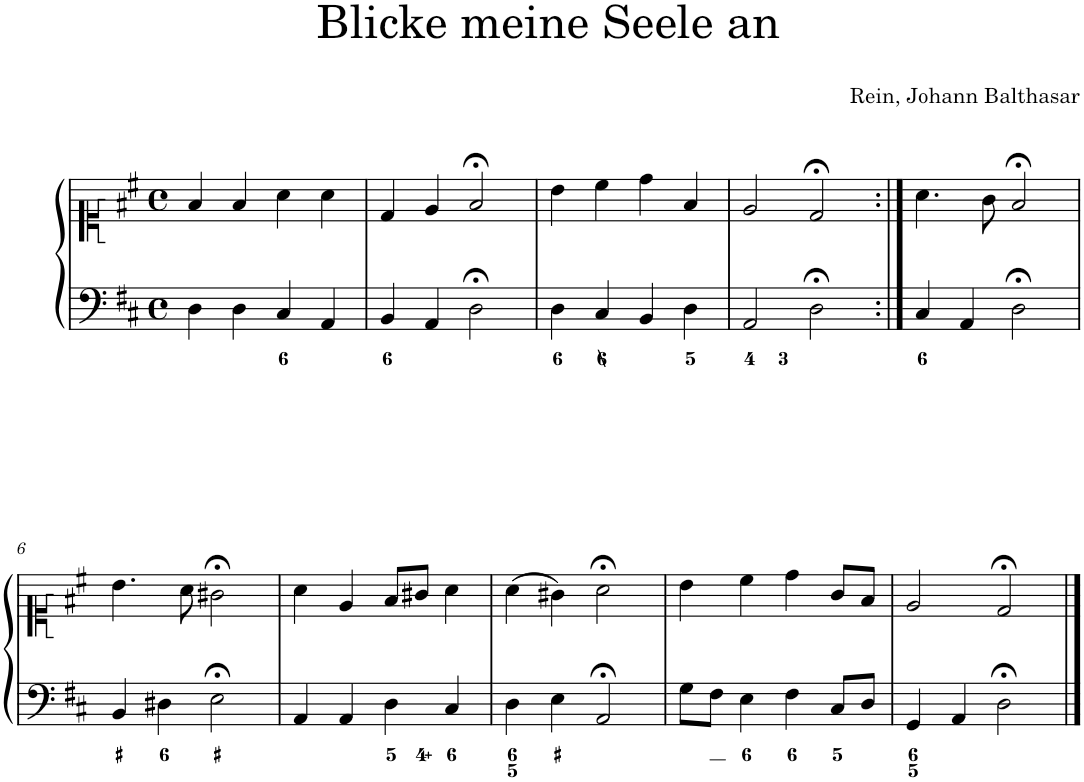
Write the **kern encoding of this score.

**kern	**kern
*part1	*part1
*staff2	*staff1
*I"Piano	*
*I'Pno.	*
*clefF4	*clefC1
*k[f#c#]	*k[f#c#]
*M4/4	*M4/4
*met(c)	*met(c)
=1	=1
4D\	4f#/
4D\	4f#/
4C#/	4a\
4AA/	4a\
=2	=2
4BB/	4d/
4AA/	4e/
2D;<\	2f#;</
=3	=3
4D\	4b\
4C#/	4cc#\
4BB/	4dd\
4D\	4f#/
=4	=4
2AA/	2e/
2D;<\	2d;</
=5:|!	=5:|!
4C#/	4.a\
4AA/	.
.	8g\
2D;<\	2f#;</
!!LO:LB:g=z
=6	=6
4BB/	4.b\
4D#X\	.
.	8a\
2E;<\	2g#X;<\
=7	=7
4AA/	4a\
4AA/	4e/
4D\	8f#/L
.	8g#X/J
4C#/	4a\
=8	=8
4D\	(4a\
4E\	4g#X\)
2AA;</	2a;<\
=9	=9
8G\L	4b\
8F#\J	.
4E\	4cc#\
4F#\	4dd\
8C#/L	8g/L
8D/J	8f#/J
=10	=10
4GG/	2e/
4AA/	.
2D;<\	2d;</
==	==
*-	*-
